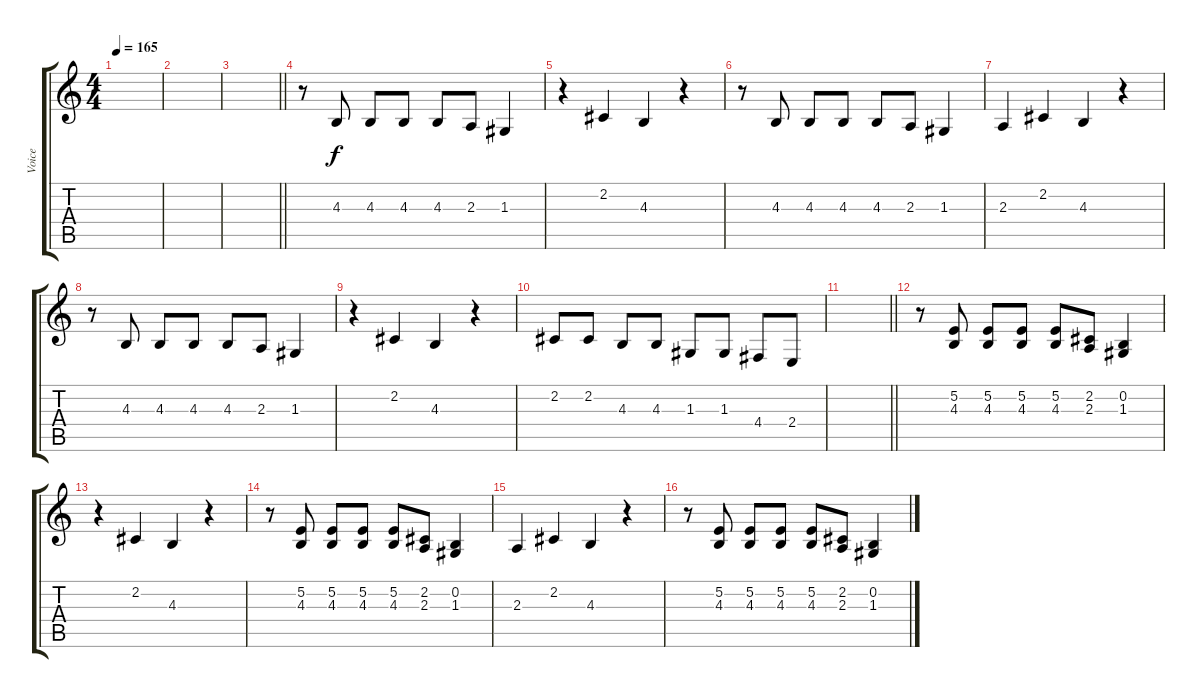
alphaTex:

\track ("Voice" "Voice") {instrument tenorsax}
\staff {score tabs}
\tuning (E4 B3 G3 D3 A2 E2) {hide}
\ts (4 4)
\tempo 165
\clef g2
\ks c
|
|
\barLineRight lightlight
|
\section ("" "")
r.8 4.3.8 4.3.8 4.3.8 4.3.8 2.3.8 1.3.4 |
r.4 2.2.4 4.3.4 r.4 |
r.8 4.3.8 4.3.8 4.3.8 4.3.8 2.3.8 1.3.4 |
2.3.4 2.2.4 4.3.4 r.4 |
r.8 4.3.8 4.3.8 4.3.8 4.3.8 2.3.8 1.3.4 |
r.4 2.2.4 4.3.4 r.4 |
2.2.8 2.2.8 4.3.8 4.3.8 1.3.8 1.3.8 4.4.8 2.4.8 |
\barLineRight lightlight
|
\section ("" "")
r.8 (5.2 4.3).8 (5.2 4.3).8 (5.2 4.3).8 (5.2 4.3).8 (2.2 2.3).8 (0.2 1.3).4 |
r.4 2.2.4 4.3.4 r.4 |
r.8 (5.2 4.3).8 (5.2 4.3).8 (5.2 4.3).8 (5.2 4.3).8 (2.2 2.3).8 (0.2 1.3).4 |
2.3.4 2.2.4 4.3.4 r.4 |
r.8 (5.2 4.3).8 (5.2 4.3).8 (5.2 4.3).8 (5.2 4.3).8 (2.2 2.3).8 (0.2 1.3).4
